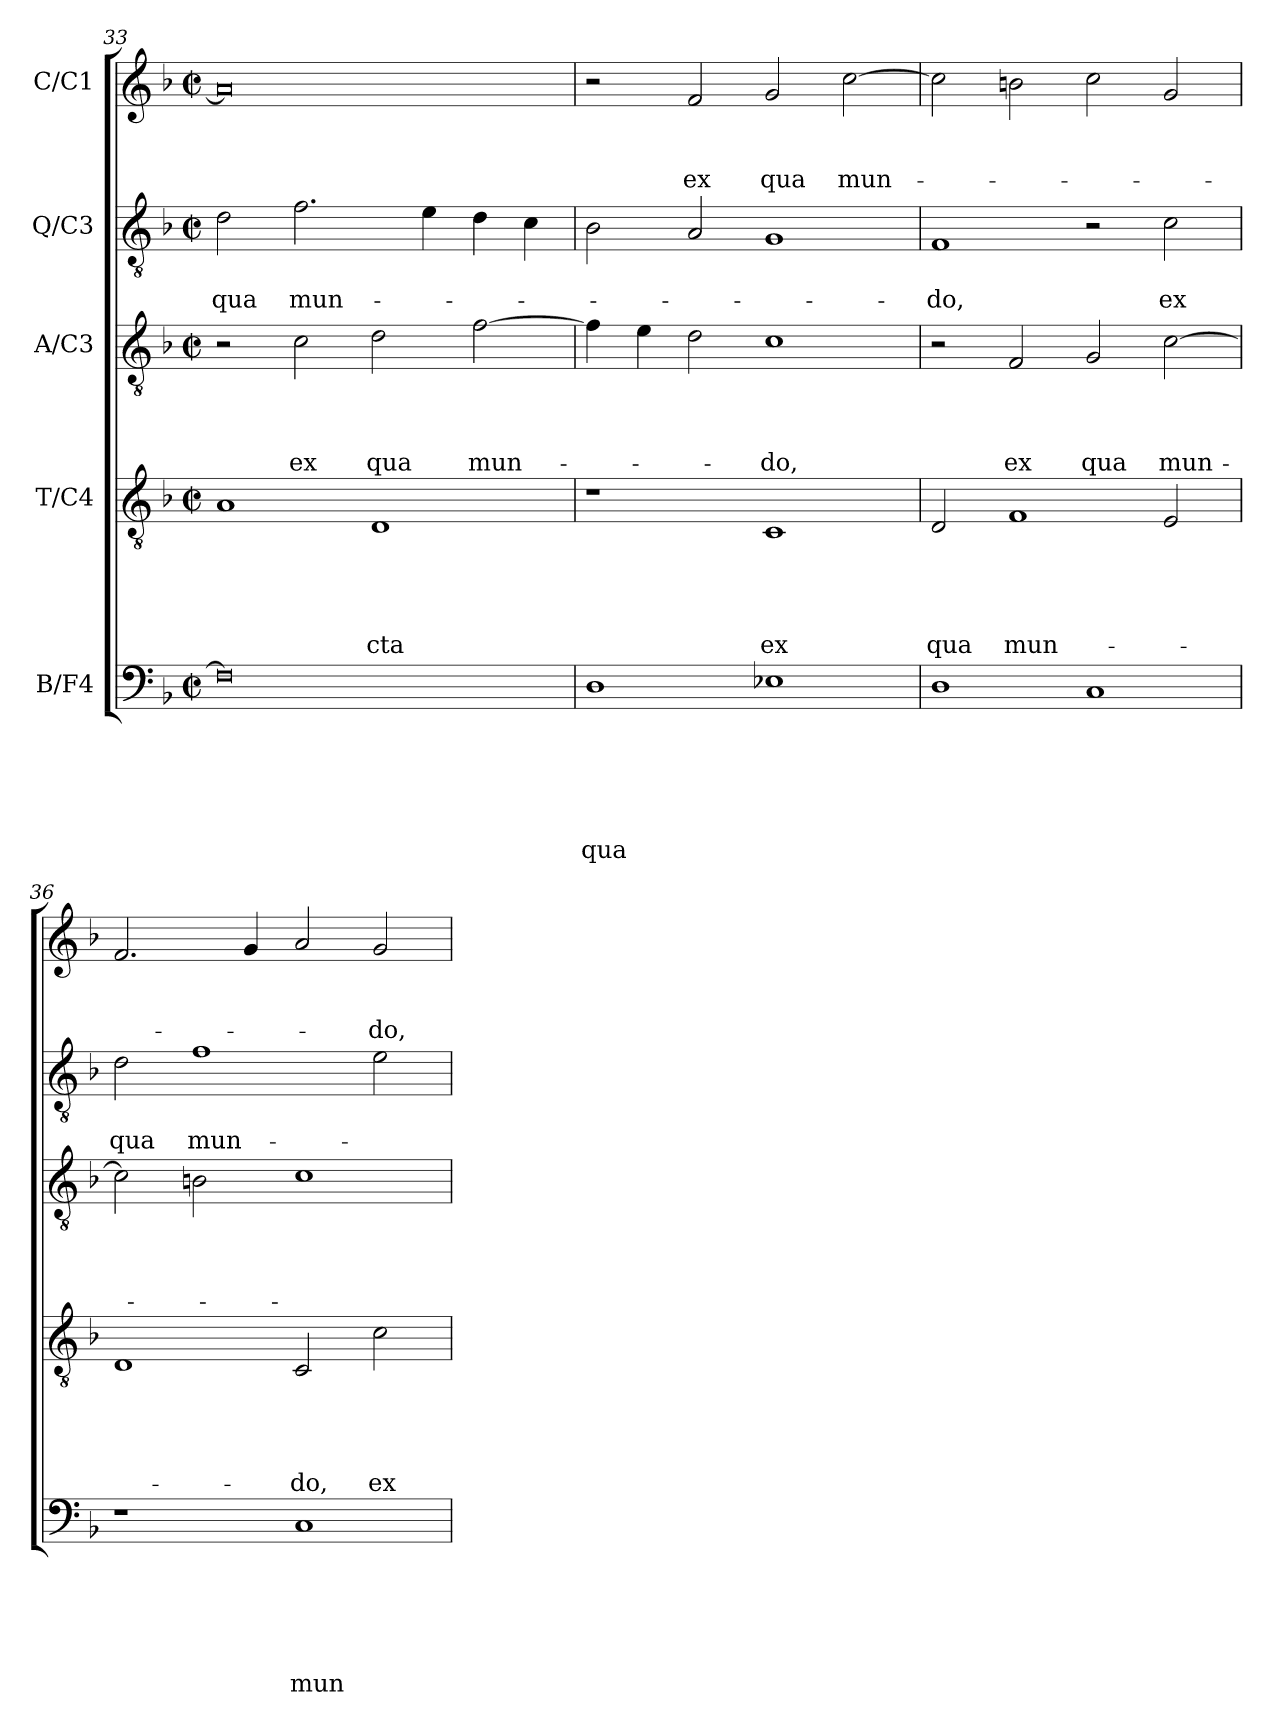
**kern	**text	**text	**text	**text	**text	**text	**kern	**text	**text	**text	**text	**text	**kern	**text	**text	**text	**text	**kern	**text	**text	**kern	**text	**text	**text
*part5	*part5	*part5	*part5	*part5	*part5	*part5	*part4	*part4	*part4	*part4	*part4	*part4	*part3	*part3	*part3	*part3	*part3	*part2	*part2	*part2	*part1	*part1	*part1	*part1
*staff5	*staff5	*staff5	*staff5	*staff5	*staff5	*staff5	*staff4	*staff4	*staff4	*staff4	*staff4	*staff4	*staff3	*staff3	*staff3	*staff3	*staff3	*staff2	*staff2	*staff2	*staff1	*staff1	*staff1	*staff1
*I"B/F4	*	*	*	*	*	*	*I"T/C4	*	*	*	*	*	*I"A/C3	*	*	*	*	*I"Q/C3	*	*	*I"C/C1	*	*	*
*clefF4	*	*	*	*	*	*	*clefGv2	*	*	*	*	*	*clefGv2	*	*	*	*	*clefGv2	*	*	*clefG2	*	*	*
*k[b-]	*	*	*	*	*	*	*k[b-]	*	*	*	*	*	*k[b-]	*	*	*	*	*k[b-]	*	*	*k[b-]	*	*	*
*F:	*	*	*	*	*	*	*F:	*	*	*	*	*	*F:	*	*	*	*	*F:	*	*	*F:	*	*	*
*M2/2	*	*	*	*	*	*	*M2/2	*	*	*	*	*	*M2/2	*	*	*	*	*M2/2	*	*	*M2/2	*	*	*
*met(c|)	*	*	*	*	*	*	*met(c|)	*	*	*	*	*	*met(c|)	*	*	*	*	*met(c|)	*	*	*met(c|)	*	*	*
=33	=33	=33	=33	=33	=33	=33	=33	=33	=33	=33	=33	=33	=33	=33	=33	=33	=33	=33	=33	=33	=33	=33	=33	=33
!	!	!	!	!	!	!	!	!	!	!	!	!	!	!	!	!	!	!	!	!LO:LY:b	!	!	!	!
0F]	.	.	.	.	.	.	1A	.	.	.	.	.	2r	.	.	.	.	2d\	.	qua	0a]	.	.	.
!	!	!	!	!	!	!	!	!	!	!	!	!	!	!	!	!	!LO:LY:b	!	!	!LO:LY:b	!	!	!	!
.	.	.	.	.	.	.	.	.	.	.	.	.	2c\	.	.	.	ex	2.f\	.	mun-	.	.	.	.
!	!	!	!	!	!	!	!	!	!	!	!	!LO:LY:b	!	!	!	!	!LO:LY:b	!	!	!	!	!	!	!
.	.	.	.	.	.	.	1D	.	.	.	.	-cta	2d\	.	.	.	qua	.	.	.	.	.	.	.
.	.	.	.	.	.	.	.	.	.	.	.	.	.	.	.	.	.	4e\	.	.	.	.	.	.
!	!	!	!	!	!	!	!	!	!	!	!	!	!	!	!	!	!LO:LY:b	!	!	!	!	!	!	!
.	.	.	.	.	.	.	.	.	.	.	.	.	[2f\	.	.	.	mun-	4d\	.	.	.	.	.	.
.	.	.	.	.	.	.	.	.	.	.	.	.	.	.	.	.	.	4c\	.	.	.	.	.	.
=34	=34	=34	=34	=34	=34	=34	=34	=34	=34	=34	=34	=34	=34	=34	=34	=34	=34	=34	=34	=34	=34	=34	=34	=34
!	!	!	!	!	!	!LO:LY:b	!	!	!	!	!	!	!	!	!	!	!	!	!	!	!	!	!	!
1D	.	.	.	.	.	qua	1r	.	.	.	.	.	4f\]	.	.	.	.	2B-\	.	.	2r	.	.	.
.	.	.	.	.	.	.	.	.	.	.	.	.	4e\	.	.	.	.	.	.	.	.	.	.	.
!	!	!	!	!	!	!	!	!	!	!	!	!	!	!	!	!	!	!	!	!	!	!	!	!LO:LY:b
.	.	.	.	.	.	.	.	.	.	.	.	.	2d\	.	.	.	.	2A/	.	.	2f/	.	.	ex
!	!	!	!	!	!	!	!	!	!	!	!	!LO:LY:b	!	!	!	!	!LO:LY:b	!	!	!	!	!	!	!LO:LY:b
1E-X	.	.	.	.	.	.	1C	.	.	.	.	ex	1c	.	.	.	-do,	1G	.	.	2g/	.	.	qua
!	!	!	!	!	!	!	!	!	!	!	!	!	!	!	!	!	!	!	!	!	!	!	!	!LO:LY:b
.	.	.	.	.	.	.	.	.	.	.	.	.	.	.	.	.	.	.	.	.	[2cc\	.	.	mun-
!!LO:LB:g=z
=35	=35	=35	=35	=35	=35	=35	=35	=35	=35	=35	=35	=35	=35	=35	=35	=35	=35	=35	=35	=35	=35	=35	=35	=35
!	!	!	!	!	!	!	!	!	!	!	!	!LO:LY:b	!	!	!	!	!	!	!	!LO:LY:b	!	!	!	!
1D	.	.	.	.	.	.	2D/	.	.	.	.	qua	2r	.	.	.	.	1F	.	-do,	2cc\]	.	.	.
!	!	!	!	!	!	!	!	!	!	!	!	!LO:LY:b	!	!	!	!	!LO:LY:b	!	!	!	!	!	!	!
.	.	.	.	.	.	.	1F	.	.	.	.	mun-	2F/	.	.	.	ex	.	.	.	2bn\	.	.	.
!	!	!	!	!	!	!	!	!	!	!	!	!	!	!	!	!	!LO:LY:b	!	!	!	!	!	!	!
1C	.	.	.	.	.	.	.	.	.	.	.	.	2G/	.	.	.	qua	2r	.	.	2cc\	.	.	.
!	!	!	!	!	!	!	!	!	!	!	!	!	!	!	!	!	!LO:LY:b	!	!	!LO:LY:b	!	!	!	!
.	.	.	.	.	.	.	2E/	.	.	.	.	.	[2c\	.	.	.	mun-	2c\	.	ex	2g/	.	.	.
=36	=36	=36	=36	=36	=36	=36	=36	=36	=36	=36	=36	=36	=36	=36	=36	=36	=36	=36	=36	=36	=36	=36	=36	=36
!	!	!	!	!	!	!	!	!	!	!	!	!	!	!	!	!	!	!	!	!LO:LY:b	!	!	!	!
1r	.	.	.	.	.	.	1D	.	.	.	.	.	2c\]	.	.	.	.	2d\	.	qua	2.f/	.	.	.
!	!	!	!	!	!	!	!	!	!	!	!	!	!	!	!	!	!	!	!	!LO:LY:b	!	!	!	!
.	.	.	.	.	.	.	.	.	.	.	.	.	2Bn\	.	.	.	.	1f	.	mun-	.	.	.	.
.	.	.	.	.	.	.	.	.	.	.	.	.	.	.	.	.	.	.	.	.	4g/	.	.	.
!	!	!	!	!	!	!LO:LY:b	!	!	!	!	!	!LO:LY:b	!	!	!	!	!	!	!	!	!	!	!	!
1C	.	.	.	.	.	mun-	2C/	.	.	.	.	-do,	1c	.	.	.	.	.	.	.	2a/	.	.	.
!	!	!	!	!	!	!	!	!	!	!	!	!LO:LY:b	!	!	!	!	!	!	!	!	!	!	!	!LO:LY:b
.	.	.	.	.	.	.	2c\	.	.	.	.	ex	.	.	.	.	.	2e\	.	.	2g/	.	.	-do,
=	=	=	=	=	=	=	=	=	=	=	=	=	=	=	=	=	=	=	=	=	=	=	=	=
*-	*-	*-	*-	*-	*-	*-	*-	*-	*-	*-	*-	*-	*-	*-	*-	*-	*-	*-	*-	*-	*-	*-	*-	*-
